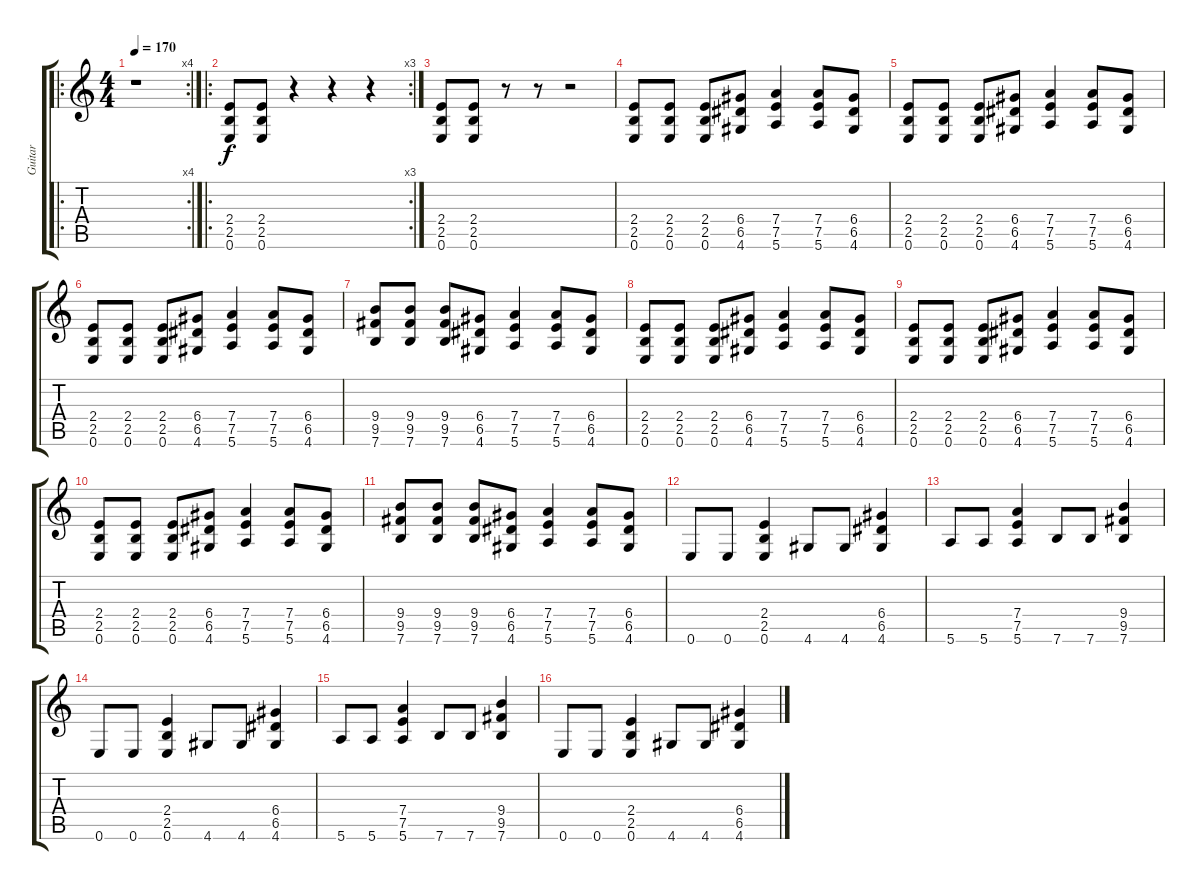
\track ("Guitar" "Guitar") {instrument distortionguitar}
\staff {score tabs}
\tuning (E4 B3 G3 D3 A2 E2) {hide}
\ro
\rc 4
\ts (4 4)
\tempo 170
\clef g2
\ks c
r.1{dy f instrument distortionguitar} |
\ro
\rc 3
(2.4 2.5 0.6).8 (2.4 2.5 0.6).8 r.4 r.4 r.4 |
(2.4 2.5 0.6).8 (2.4 2.5 0.6).8 r.8 r.8 r.2 |
(2.4 2.5 0.6).8 (2.4 2.5 0.6).8 (2.4 2.5 0.6).8 (6.4 6.5 4.6).8 (7.4 7.5 5.6).4 (7.4 7.5 5.6).8 (6.4 6.5 4.6).8 |
(2.4 2.5 0.6).8 (2.4 2.5 0.6).8 (2.4 2.5 0.6).8 (6.4 6.5 4.6).8 (7.4 7.5 5.6).4 (7.4 7.5 5.6).8 (6.4 6.5 4.6).8 |
(2.4 2.5 0.6).8 (2.4 2.5 0.6).8 (2.4 2.5 0.6).8 (6.4 6.5 4.6).8 (7.4 7.5 5.6).4 (7.4 7.5 5.6).8 (6.4 6.5 4.6).8 |
(9.4 9.5 7.6).8 (9.4 9.5 7.6).8 (9.4 9.5 7.6).8 (6.4 6.5 4.6).8 (7.4 7.5 5.6).4 (7.4 7.5 5.6).8 (6.4 6.5 4.6).8 |
(2.4 2.5 0.6).8 (2.4 2.5 0.6).8 (2.4 2.5 0.6).8 (6.4 6.5 4.6).8 (7.4 7.5 5.6).4 (7.4 7.5 5.6).8 (6.4 6.5 4.6).8 |
(2.4 2.5 0.6).8 (2.4 2.5 0.6).8 (2.4 2.5 0.6).8 (6.4 6.5 4.6).8 (7.4 7.5 5.6).4 (7.4 7.5 5.6).8 (6.4 6.5 4.6).8 |
(2.4 2.5 0.6).8 (2.4 2.5 0.6).8 (2.4 2.5 0.6).8 (6.4 6.5 4.6).8 (7.4 7.5 5.6).4 (7.4 7.5 5.6).8 (6.4 6.5 4.6).8 |
(9.4 9.5 7.6).8 (9.4 9.5 7.6).8 (9.4 9.5 7.6).8 (6.4 6.5 4.6).8 (7.4 7.5 5.6).4 (7.4 7.5 5.6).8 (6.4 6.5 4.6).8 |
0.6.8 0.6.8 (2.4 2.5 0.6).4 4.6.8 4.6.8 (6.4 6.5 4.6).4 |
5.6.8 5.6.8 (7.4 7.5 5.6).4 7.6.8 7.6.8 (9.4 9.5 7.6).4 |
0.6.8 0.6.8 (2.4 2.5 0.6).4 4.6.8 4.6.8 (6.4 6.5 4.6).4 |
5.6.8 5.6.8 (7.4 7.5 5.6).4 7.6.8 7.6.8 (9.4 9.5 7.6).4 |
0.6.8 0.6.8 (2.4 2.5 0.6).4 4.6.8 4.6.8 (6.4 6.5 4.6).4
